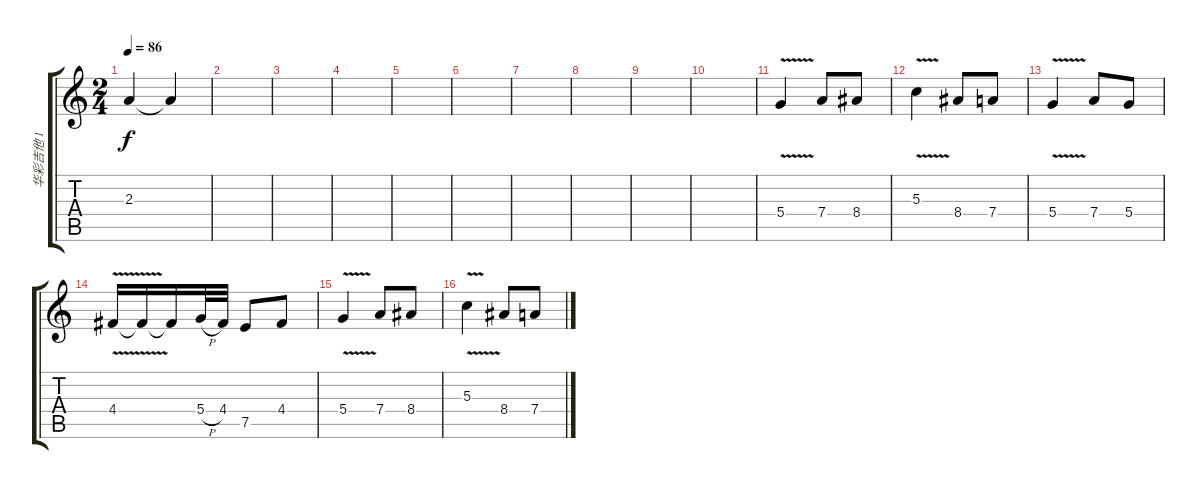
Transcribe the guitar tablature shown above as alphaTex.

\track ("华彩吉他 1" "华彩吉他 1") {instrument distortionguitar}
\staff {score tabs}
\tuning (E4 B3 G3 D3 A2 E2) {hide}
\ts (2 4)
\tempo 86
\clef g2
\ks c
2.3.4{dy f} 2.3{t}.4 |
|
|
|
|
|
|
|
|
|
5.4{v}.4{volume 12} 7.4.8 8.4.8 |
5.3{v}.4 8.4.8 7.4.8 |
5.4{v}.4 7.4.8 5.4.8 |
4.4{v}.16 4.4{t}.16 4.4{t}.16 5.4{h}.32 4.4.32 7.5.8 4.4.8 |
5.4{v}.4 7.4.8 8.4.8 |
5.3{v}.4 8.4.8 7.4.8
